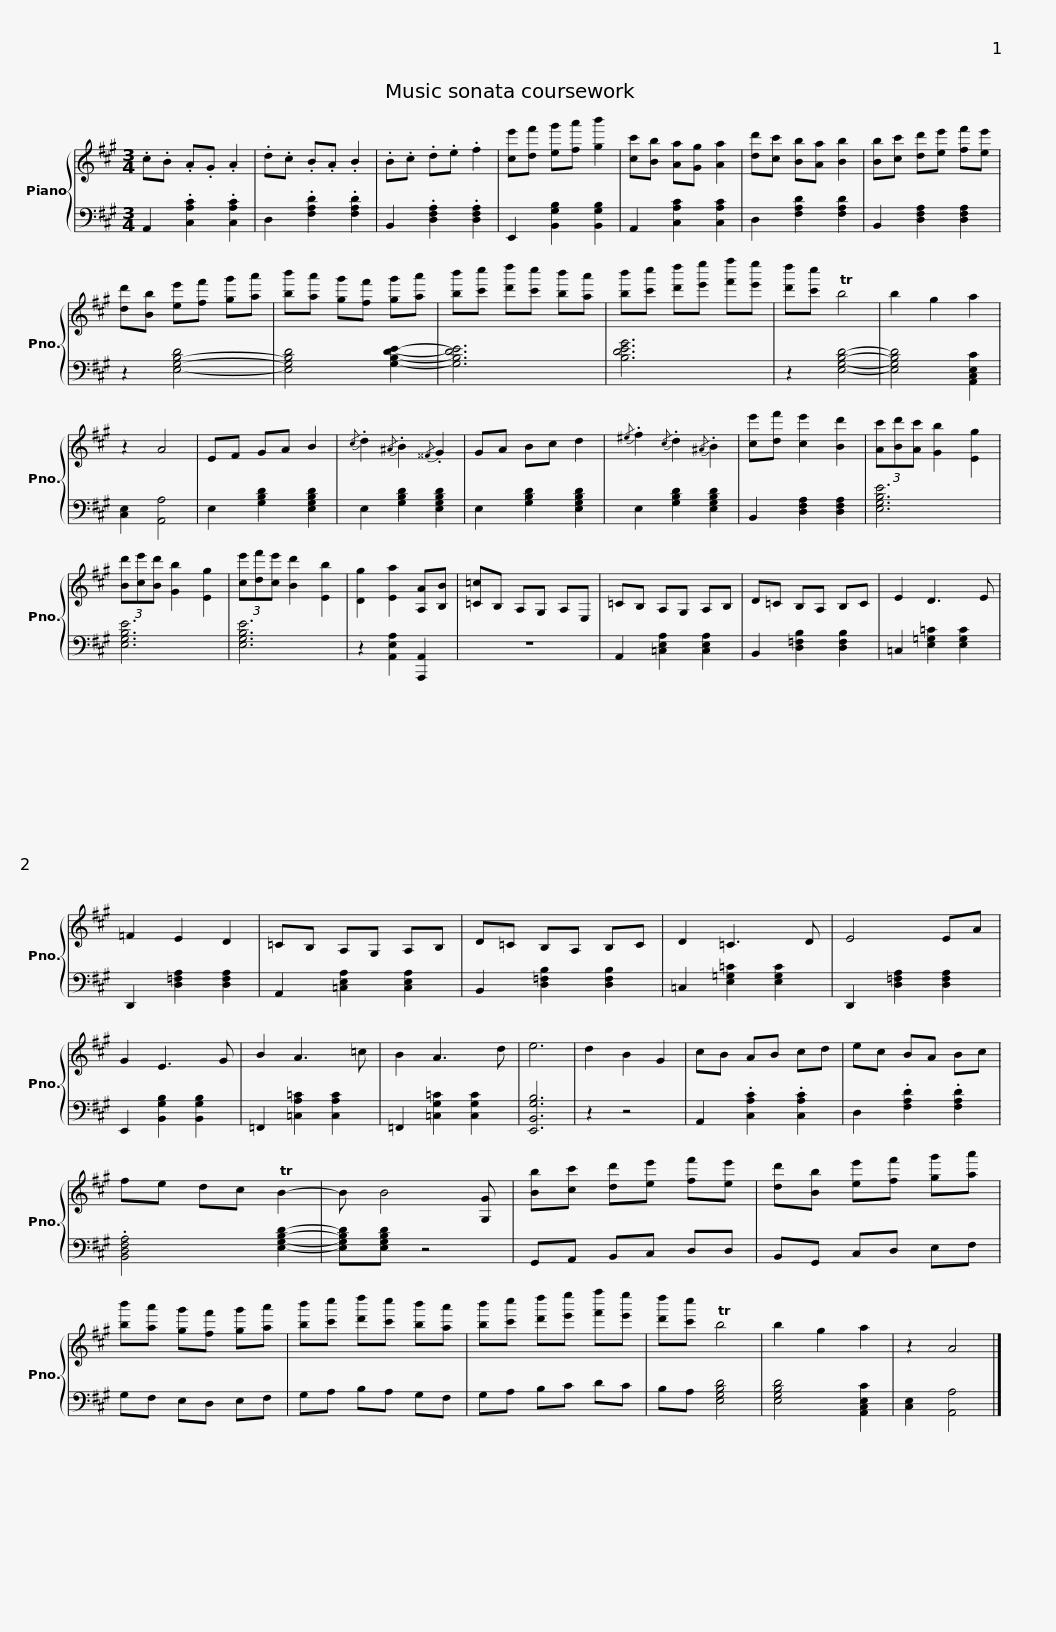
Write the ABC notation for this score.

X:1
%%score { 1 | 2 }
L:1/8
M:3/4
I:linebreak $
K:A
V:1 treble
V:2 bass
V:1
 .c.B .A.G .A2 | .d.c .B.A .B2 | .B.c .d.e .f2 | [ce'][df'] [eg'][fa'] [gb']2 | [cc'][Bb] [Aa][Gg] [Aa]2 | %5
 [dd'][cc'] [Bb][Aa] [Bb]2 | [Bb][cc'] [dd'][ee'] [ff'][ee'] |$ [dd'][Bb] [ee'][ff'] [gg'][aa'] | [bb'][aa'] [gg'][ff'] [gg'][aa'] | [bb'][c'c''] [d'd''][c'c''] [bb'][aa'] | %10
 [bb'][c'c''] [d'd''][e'e''] [f'f''][e'e''] | [d'd''][c'c''] Tb4 | b2 g2 a2 | z2 A4 |$ EF GA B2 | %15
{/c} .d2{/^A} .B2{/^^F} .G2 | GA Bc d2 |{/^e} .f2{/c} .d2{/^A} .B2 | [ce'][df'] [ce']2 [Bd']2 | (3[Ac'][Bd'][Ac'] [Gb]2 [Eg]2 | %20
 (3[Bd'][ce'][Bd'] [Gb]2 [Eg]2 |$ (3[ce'][df'][ce'] [Bd']2 [Eb]2 | [Dg]2 [Ea]2 [A,A][B,B] | [=C=c]B, A,G, A,E, | =CB, A,G, A,B, | %25
 D=C B,A, B,C | E2 D3 E |$ =F2 E2 D2 | =CB, A,G, A,B, | D=C B,A, B,C | %30
 D2 =C3 D | E4 EA | G2 E3 G | B2 A3 =c |$ B2 A3 d | %35
 e6 | d2 B2 G2 | cB AB cd | ec BA Bc | fe dc TB2- | %40
 B B4 [G,G] | [Bb][cc'] [dd'][ee'] [ff'][ee'] |$ [dd'][Bb] [ee'][ff'] [gg'][aa'] | [bb'][aa'] [gg'][ff'] [gg'][aa'] | [bb'][c'c''] [d'd''][c'c''] [bb'][aa'] | %45
 [bb'][c'c''] [d'd''][e'e''] [f'f''][e'e''] | [d'd''][c'c''] Tb4 | b2 g2 a2 | z2 A4 |] %49
V:2
 A,,2 .[C,A,C]2 .[C,A,C]2 | D,2 .[F,A,D]2 .[F,A,D]2 | B,,2 .[D,F,A,]2 .[D,F,A,]2 | E,,2 [B,,G,B,]2 [B,,G,B,]2 | A,,2 [C,A,C]2 [C,A,C]2 | %5
 D,2 [F,A,D]2 [F,A,D]2 | B,,2 [D,F,A,]2 [D,F,A,]2 |$ z2 [E,-G,-B,-D]4 | [E,G,B,D]4 [G,B,DE]2- | [G,B,DE]6 | %10
 [B,DEG]6 | z2 [E,G,B,D]4- | [E,G,B,D]4 [A,,C,E,C]2 | [C,E,]2 [A,,A,]4 |$ E,2 [G,B,D]2 [E,G,B,D]2 | %15
 E,2 [G,B,D]2 [E,G,B,D]2 | E,2 [G,B,D]2 [E,G,B,D]2 | E,2 [G,B,D]2 [E,G,B,D]2 | B,,2 [D,F,A,]2 [D,F,A,]2 | [E,G,B,E]6 | %20
 [E,G,B,E]6 |$ [E,G,B,E]6 | z2 [A,,E,A,]2 [A,,,A,,]2 | z6 | A,,2 [=C,E,A,]2 [C,E,A,]2 | %25
 B,,2 [D,=F,B,]2 [D,F,B,]2 | =C,2 [E,=G,=C]2 [E,G,C]2 |$ D,,2 [D,=F,A,]2 [D,F,A,]2 | A,,2 [=C,E,A,]2 [C,E,A,]2 | B,,2 [D,=F,B,]2 [D,F,B,]2 | %30
 =C,2 [E,=G,=C]2 [E,G,C]2 | D,,2 [D,=F,A,]2 [D,F,A,]2 | E,,2 [B,,G,B,]2 [B,,G,B,]2 | =F,,2 [=C,A,=C]2 [C,A,C]2 |$ =F,,2 [=C,G,=C]2 [C,G,C]2 | %35
 [E,,B,,G,B,]6 | z2 z4 | A,,2 .[C,A,C]2 .[C,A,C]2 | D,2 .[F,A,D]2 .[F,A,D]2 | .[B,,D,F,A,]4 [E,G,B,D]2- | %40
 [E,G,B,D][E,G,B,D] z4 | G,,A,, B,,C, D,D, |$ B,,G,, C,D, E,F, | G,F, E,D, E,F, | G,A, B,A, G,F, | %45
 G,A, B,C DC | B,A, [E,G,B,D]4 | [E,G,B,D]4 [A,,C,E,C]2 | [C,E,]2 [A,,A,]4 |] %49
